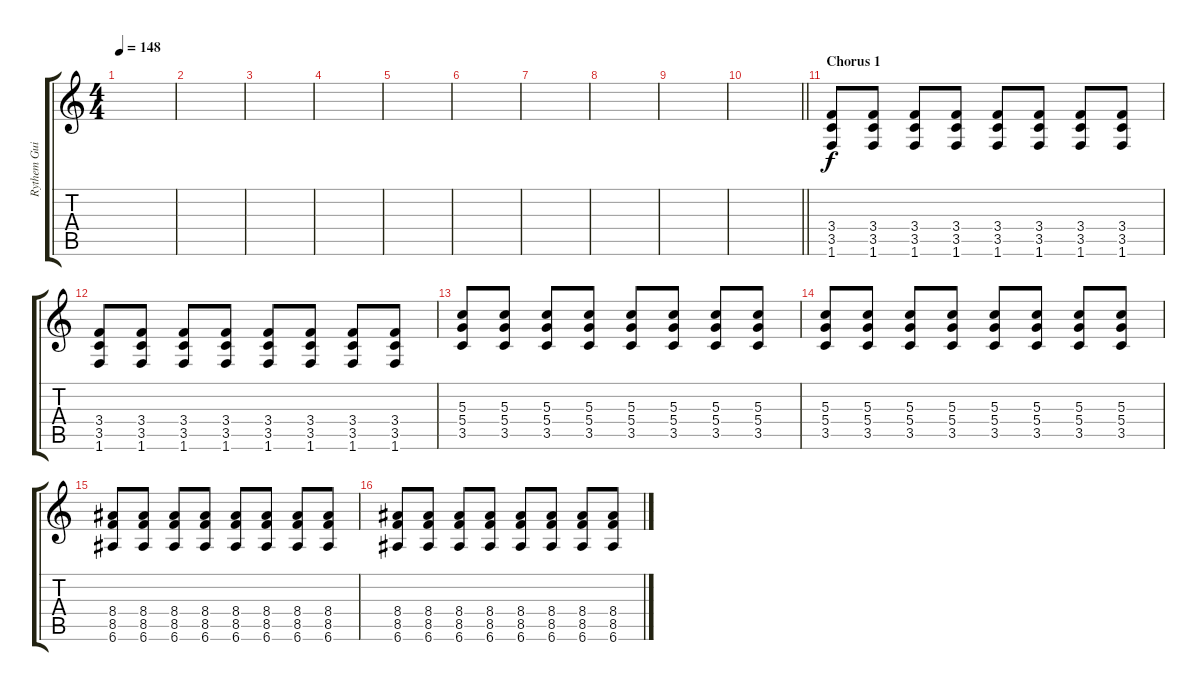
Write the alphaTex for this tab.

\track ("Rythem Guitar " "Rythem Gui") {instrument distortionguitar}
\staff {score tabs}
\tuning (E4 B3 G3 D3 A2 E2) {hide}
\ts (4 4)
\tempo 148
\clef g2
\ks c
|
|
|
|
|
|
|
|
|
\barLineRight lightlight
|
\section ("" "Chorus 1")
(3.4 3.5 1.6).8 (3.4 3.5 1.6).8 (3.4 3.5 1.6).8 (3.4 3.5 1.6).8 (3.4 3.5 1.6).8 (3.4 3.5 1.6).8 (3.4 3.5 1.6).8 (3.4 3.5 1.6).8 |
(3.4 3.5 1.6).8 (3.4 3.5 1.6).8 (3.4 3.5 1.6).8 (3.4 3.5 1.6).8 (3.4 3.5 1.6).8 (3.4 3.5 1.6).8 (3.4 3.5 1.6).8 (3.4 3.5 1.6).8 |
(5.3 5.4 3.5).8 (5.3 5.4 3.5).8 (5.3 5.4 3.5).8 (5.3 5.4 3.5).8 (5.3 5.4 3.5).8 (5.3 5.4 3.5).8 (5.3 5.4 3.5).8 (5.3 5.4 3.5).8 |
(5.3 5.4 3.5).8 (5.3 5.4 3.5).8 (5.3 5.4 3.5).8 (5.3 5.4 3.5).8 (5.3 5.4 3.5).8 (5.3 5.4 3.5).8 (5.3 5.4 3.5).8 (5.3 5.4 3.5).8 |
(8.4 8.5 6.6).8 (8.4 8.5 6.6).8 (8.4 8.5 6.6).8 (8.4 8.5 6.6).8 (8.4 8.5 6.6).8 (8.4 8.5 6.6).8 (8.4 8.5 6.6).8 (8.4 8.5 6.6).8 |
(8.4 8.5 6.6).8 (8.4 8.5 6.6).8 (8.4 8.5 6.6).8 (8.4 8.5 6.6).8 (8.4 8.5 6.6).8 (8.4 8.5 6.6).8 (8.4 8.5 6.6).8 (8.4 8.5 6.6).8
